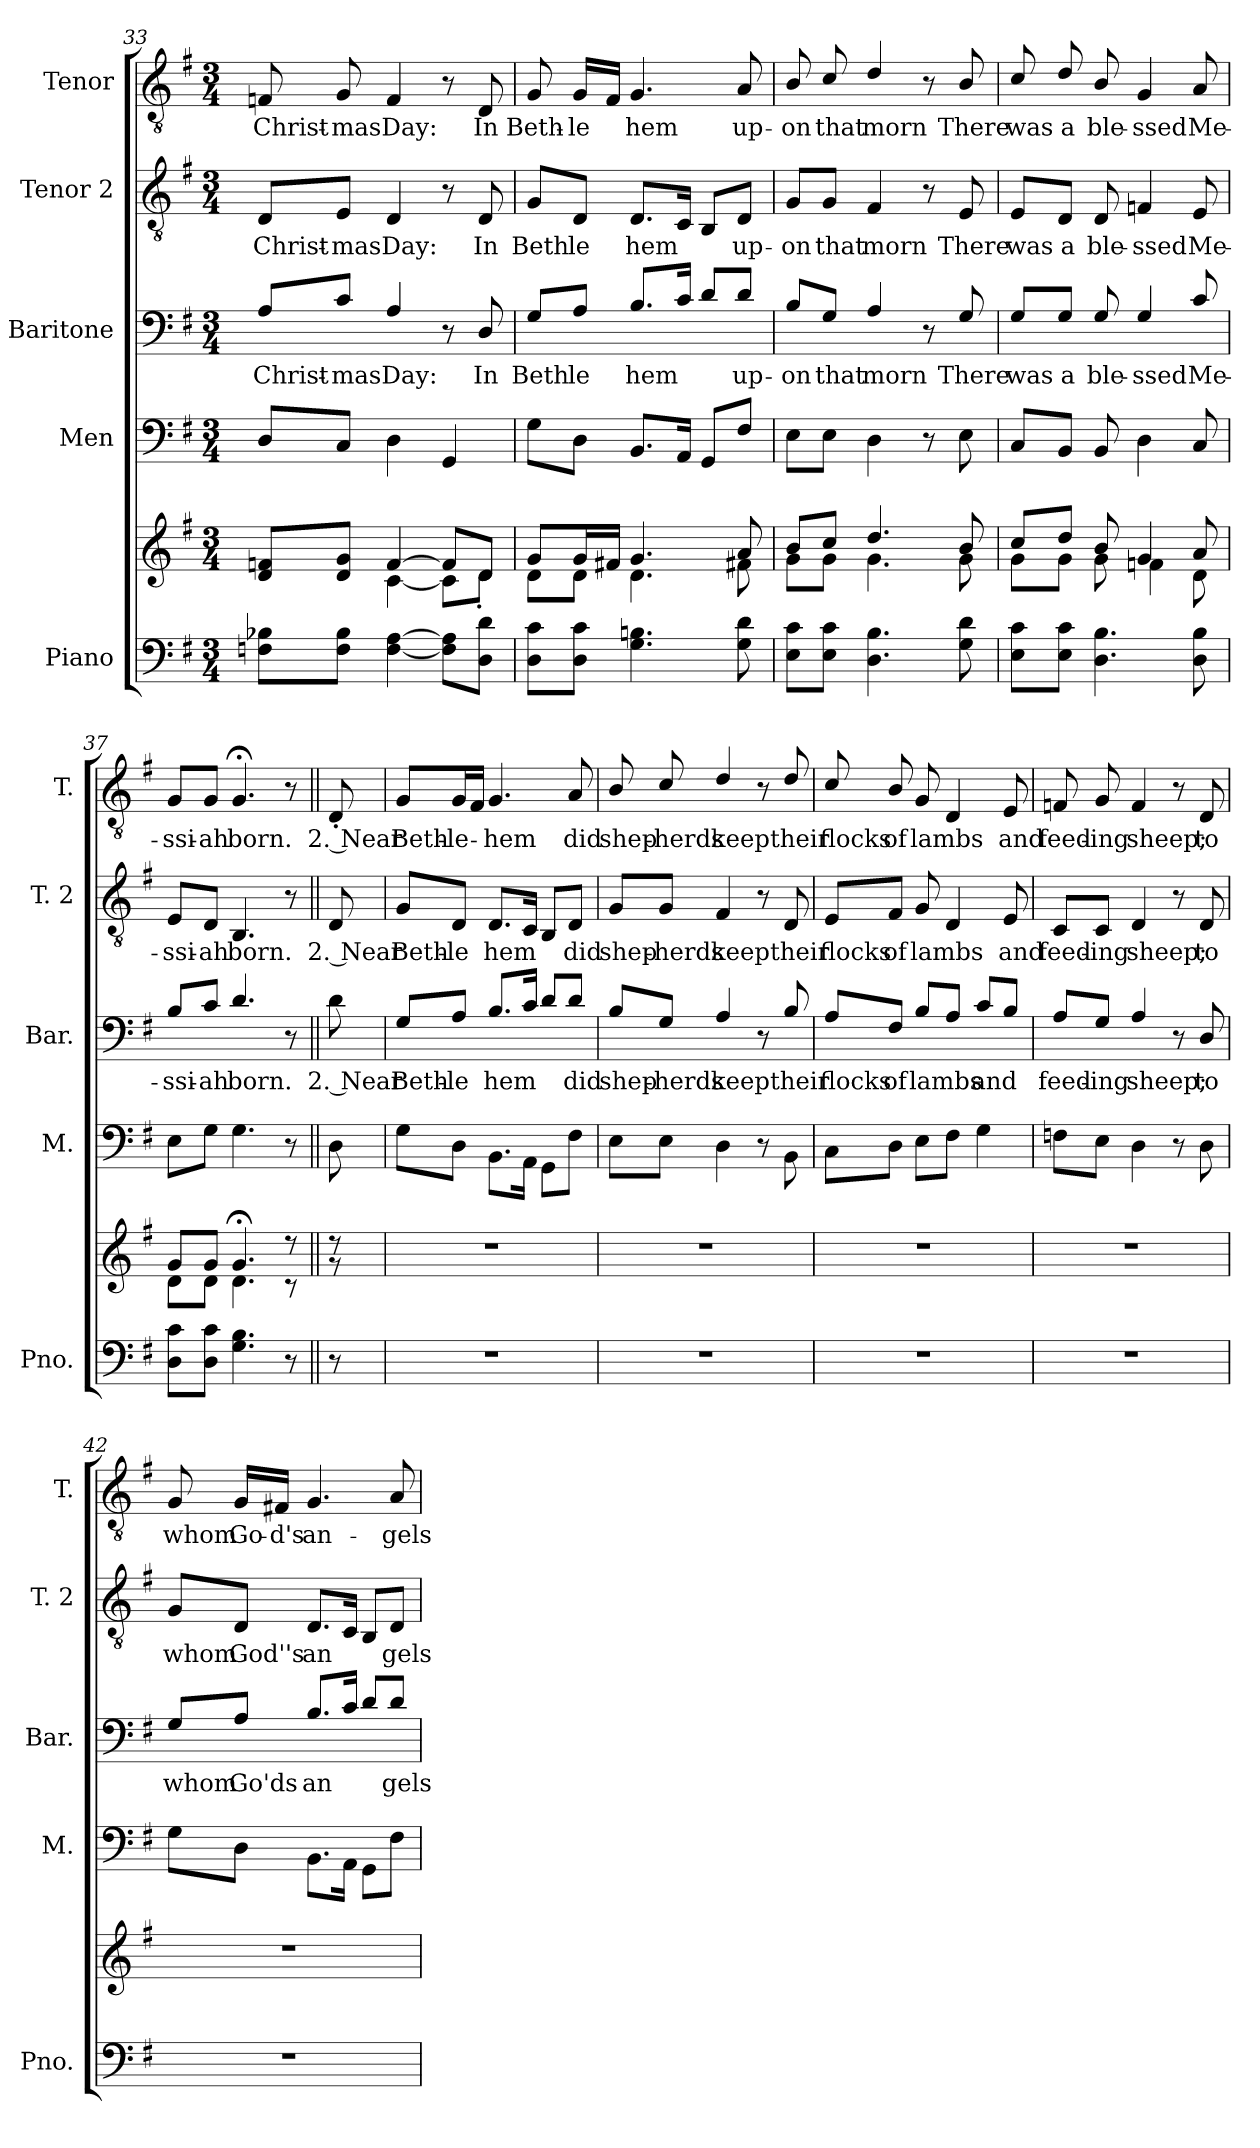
**kern	**kern	**kern	**kern	**text	**kern	**text	**kern	**text
*part5	*part5	*part4	*part3	*part3	*part2	*part2	*part1	*part1
*staff6	*staff5	*staff4	*staff3	*staff3	*staff2	*staff2	*staff1	*staff1
*I"Piano	*	*I"Men	*I"Baritone	*	*I"Tenor 2	*	*I"Tenor	*
*I'Pno.	*	*I'M.	*I'Bar.	*	*I'T. 2	*	*I'T.	*
*clefF4	*clefG2	*clefF4	*clefF4	*	*clefGv2	*	*clefGv2	*
*k[f#]	*k[f#]	*k[f#]	*k[f#]	*	*k[f#]	*	*k[f#]	*
*G:	*G:	*G:	*G:	*	*G:	*	*G:	*
*M3/4	*M3/4	*M3/4	*M3/4	*	*M3/4	*	*M3/4	*
=33	=33	=33	=33	=33	=33	=33	=33	=33
*	*^	*	*	*	*	*	*	*
!	!	!	!	!	!LO:LY:b	!	!LO:LY:b	!	!LO:LY:b
8Fn\ 8B-X\L	8d/ 8fn/L	4ryy	8D/L	8A/L	Christ-	8D/L	Christ-	8Fn/	Christ-
!	!	!	!	!	!LO:LY:b	!	!LO:LY:b	!	!LO:LY:b
8F\ 8B-\J	8d/ 8g/J	.	8C/J	8c/J	-mas	8E/J	-mas	8G/	-mas
!	!	!	!	!	!LO:LY:b	!	!LO:LY:b	!	!LO:LY:b
[4F\ [4A\	[4f/	[4c\	4D\	4A/	Day:	4D/	Day:	4F/	Day:
8F\] 8A\]L	8f/L]	8c\L]	4GG/	8r	.	8r	.	8r	.
!	!	!	!	!	!LO:LY:b	!	!LO:LY:b	!	!LO:LY:b
8D\ 8d\J	8d/J	8d'\J	.	8D/	In	8D/	In	8D/	In
=34	=34	=34	=34	=34	=34	=34	=34	=34	=34
!	!	!	!	!	!LO:LY:b	!	!LO:LY:b	!	!LO:LY:b
8D\ 8c\L	8g/L	8d\L	8G\L	8G/L	Beth	8G/L	Beth	8G/	Beth-
!	!	!	!	!	!LO:LY:b	!	!LO:LY:b	!	!LO:LY:b
8D\ 8c\J	16g/L	8d\J	8D\J	8A/J	-le	8D/J	-le	16G/LL	-le
.	16f#X/JJ	.	.	.	.	.	.	16F#/JJ	.
!	!	!	!	!	!LO:LY:b	!	!LO:LY:b	!	!LO:LY:b
4.G\ 4.Bn\	4.g/	4.d\	8.BB/L	8.B/L	-hem	8.D/L	-hem	4.G/	-hem
.	.	.	16AA/Jk	16c/Jk	.	16C/Jk	.	.	.
.	.	.	8GG/L	8d/L	.	8BB/L	.	.	.
!	!	!	!	!	!LO:LY:b	!	!LO:LY:b	!	!LO:LY:b
8G\ 8d\	8a/	8f#X\	8F#/J	8d/J	up-	8D/J	up-	8A/	up-
=35	=35	=35	=35	=35	=35	=35	=35	=35	=35
!	!	!	!	!	!LO:LY:b	!	!LO:LY:b	!	!LO:LY:b
8E\ 8c\L	8b/L	8g\L	8E\L	8B/L	-on	8G/L	-on	8B/	-on
!	!	!	!	!	!LO:LY:b	!	!LO:LY:b	!	!LO:LY:b
8E\ 8c\J	8cc/J	8g\J	8E\J	8G/J	that	8G/J	that	8c/	that
!	!	!	!	!	!LO:LY:b	!	!LO:LY:b	!	!LO:LY:b
4.D\ 4.B\	4.dd/	4.g\	4D\	4A/	morn	4F#/	morn	4d/	morn
.	.	.	8r	8r	.	8r	.	8r	.
!	!	!	!	!	!LO:LY:b	!	!LO:LY:b	!	!LO:LY:b
8G\ 8d\	8b/	8g\	8E\	8G/	There	8E/	There	8B/	There
!!LO:LB:g=z
=36	=36	=36	=36	=36	=36	=36	=36	=36	=36
!	!	!	!	!	!LO:LY:b	!	!LO:LY:b	!	!LO:LY:b
8E\ 8c\L	8cc/L	8g\L	8C/L	8G/L	was	8E/L	was	8c/	was
!	!	!	!	!	!LO:LY:b	!	!LO:LY:b	!	!LO:LY:b
8E\ 8c\J	8dd/J	8g\J	8BB/J	8G/J	a	8D/J	a	8d/	a
!	!	!	!	!	!LO:LY:b	!	!LO:LY:b	!	!LO:LY:b
4.D\ 4.B\	8b/	8g\	8BB/	8G/	ble-	8D/	ble-	8B/	ble-
!	!	!	!	!	!LO:LY:b	!	!LO:LY:b	!	!LO:LY:b
.	4g/	4fn\	4D\	4G/	-ssed	4Fn/	-ssed	4G/	-ssed
!	!	!	!	!	!LO:LY:b	!	!LO:LY:b	!	!LO:LY:b
8D\ 8B\	8a/	8d\	8C/	8c/	Me-	8E/	Me-	8A/	Me-
=37	=37	=37	=37	=37	=37	=37	=37	=37	=37
!	!	!	!	!	!LO:LY:b	!	!LO:LY:b	!	!LO:LY:b
8D\ 8c\L	8g/L	8d\L	8E\L	8B/L	-ssi-	8E/L	-ssi-	8G/L	-ssi-
!	!	!	!	!	!LO:LY:b	!	!LO:LY:b	!	!LO:LY:b
8D\ 8c\J	8g/J	8d\J	8G\J	8c/J	-ah	8D/J	-ah	8G/J	-ah
!	!	!	!	!	!LO:LY:b	!	!LO:LY:b	!	!LO:LY:b
4.G\ 4.B\	4.g;</	4.d\	4.G\	4.d/	born.	4.BB/	born.	4.G;</	born.
8r	8r	8r	8r	8r	.	8r	.	8r	.
=37X2||	=37X2||	=37X2||	=37X2||	=37X2||	=37X2||	=37X2||	=37X2||	=37X2||	=37X2||
!	!	!	!	!	!LO:LY:b	!	!LO:LY:b	!	!LO:LY:b
8r	8r	8r	8D\	8d\	2. Near	8D/	2. Near	8D'/	2. Near
=38	=38	=38	=38	=38	=38	=38	=38	=38	=38
!	!	!	!	!	!LO:LY:b	!	!LO:LY:b	!	!LO:LY:b
*	*v	*v	*	*	*	*	*	*	*
2.r	2.r	8G\L	8G/L	Beth-	8G/L	Beth-	8G/L	Beth-
!	!	!	!	!LO:LY:b	!	!LO:LY:b	!	!LO:LY:b
.	.	8D\J	8A/J	-le	8D/J	-le	16G/L	-le-
.	.	.	.	.	.	.	16F#/JJ	.
!	!	!	!	!LO:LY:b	!	!LO:LY:b	!	!LO:LY:b
.	.	8.BB\L	8.B/L	-hem	8.D/L	-hem	4.G/	-hem
.	.	16AA\Jk	16c/Jk	.	16C/Jk	.	.	.
.	.	8GG\L	8d/L	.	8BB/L	.	.	.
!	!	!	!	!LO:LY:b	!	!LO:LY:b	!	!LO:LY:b
.	.	8F#\J	8d/J	did	8D/J	did	8A/	did
=39	=39	=39	=39	=39	=39	=39	=39	=39
!	!	!	!	!LO:LY:b	!	!LO:LY:b	!	!LO:LY:b
2.r	2.r	8E\L	8B/L	shep-	8G/L	shep-	8B/	shep-
!	!	!	!	!LO:LY:b	!	!LO:LY:b	!	!LO:LY:b
.	.	8E\J	8G/J	-herds	8G/J	-herds	8c/	-herds
!	!	!	!	!LO:LY:b	!	!LO:LY:b	!	!LO:LY:b
.	.	4D\	4A/	keep	4F#/	keep	4d/	keep
.	.	8r	8r	.	8r	.	8r	.
!	!	!	!	!LO:LY:b	!	!LO:LY:b	!	!LO:LY:b
.	.	8BB\	8B/	their	8D/	their	8d/	their
=40	=40	=40	=40	=40	=40	=40	=40	=40
!	!	!	!	!LO:LY:b	!	!LO:LY:b	!	!LO:LY:b
2.r	2.r	8C\L	8A/L	flocks	8E/L	flocks	8c/	flocks
!	!	!	!	!LO:LY:b	!	!LO:LY:b	!	!LO:LY:b
.	.	8D\J	8F#/J	of	8F#/J	of	8B/	of
!	!	!	!	!LO:LY:b	!	!LO:LY:b	!	!LO:LY:b
.	.	8E\L	8B/L	lambs	8G/	lambs	8G/	lambs
.	.	8F#\J	8A/J	.	4D/	.	4D/	.
!	!	!	!	!LO:LY:b	!	!	!	!
.	.	4G\	8c/L	and	.	.	.	.
!	!	!	!	!	!	!LO:LY:b	!	!LO:LY:b
.	.	.	8B/J	.	8E/	and	8E/	and
!!LO:PB:g=z
=41	=41	=41	=41	=41	=41	=41	=41	=41
!	!	!	!	!LO:LY:b	!	!LO:LY:b	!	!LO:LY:b
2.r	2.r	8Fn\L	8A/L	feed-	8C/L	feed-	8Fn/	feed-
!	!	!	!	!LO:LY:b	!	!LO:LY:b	!	!LO:LY:b
.	.	8E\J	8G/J	-ing	8C/J	-ing	8G/	-ing
!	!	!	!	!LO:LY:b	!	!LO:LY:b	!	!LO:LY:b
.	.	4D\	4A/	sheep;	4D/	sheep;	4F/	sheep;
.	.	8r	8r	.	8r	.	8r	.
!	!	!	!	!LO:LY:b	!	!LO:LY:b	!	!LO:LY:b
.	.	8D\	8D/	to	8D/	to	8D/	to
=42	=42	=42	=42	=42	=42	=42	=42	=42
!	!	!	!	!LO:LY:b	!	!LO:LY:b	!	!LO:LY:b
2.r	2.r	8G\L	8G/L	whom	8G/L	whom	8G/	whom
!	!	!	!	!LO:LY:b	!	!LO:LY:b	!	!LO:LY:b
.	.	8D\J	8A/J	Go'ds	8D/J	God''s	16G/LL	Go-
!	!	!	!	!	!	!	!	!LO:LY:b
.	.	.	.	.	.	.	16F#X/JJ	-d's
!	!	!	!	!LO:LY:b	!	!LO:LY:b	!	!LO:LY:b
.	.	8.BB\L	8.B/L	an	8.D/L	an	4.G/	an-
.	.	16AA\Jk	16c/Jk	.	16C/Jk	.	.	.
.	.	8GG\L	8d/L	.	8BB/L	.	.	.
!	!	!	!	!LO:LY:b	!	!LO:LY:b	!	!LO:LY:b
.	.	8F#\J	8d/J	-gels	8D/J	-gels	8A/	-gels
=	=	=	=	=	=	=	=	=
*-	*-	*-	*-	*-	*-	*-	*-	*-
